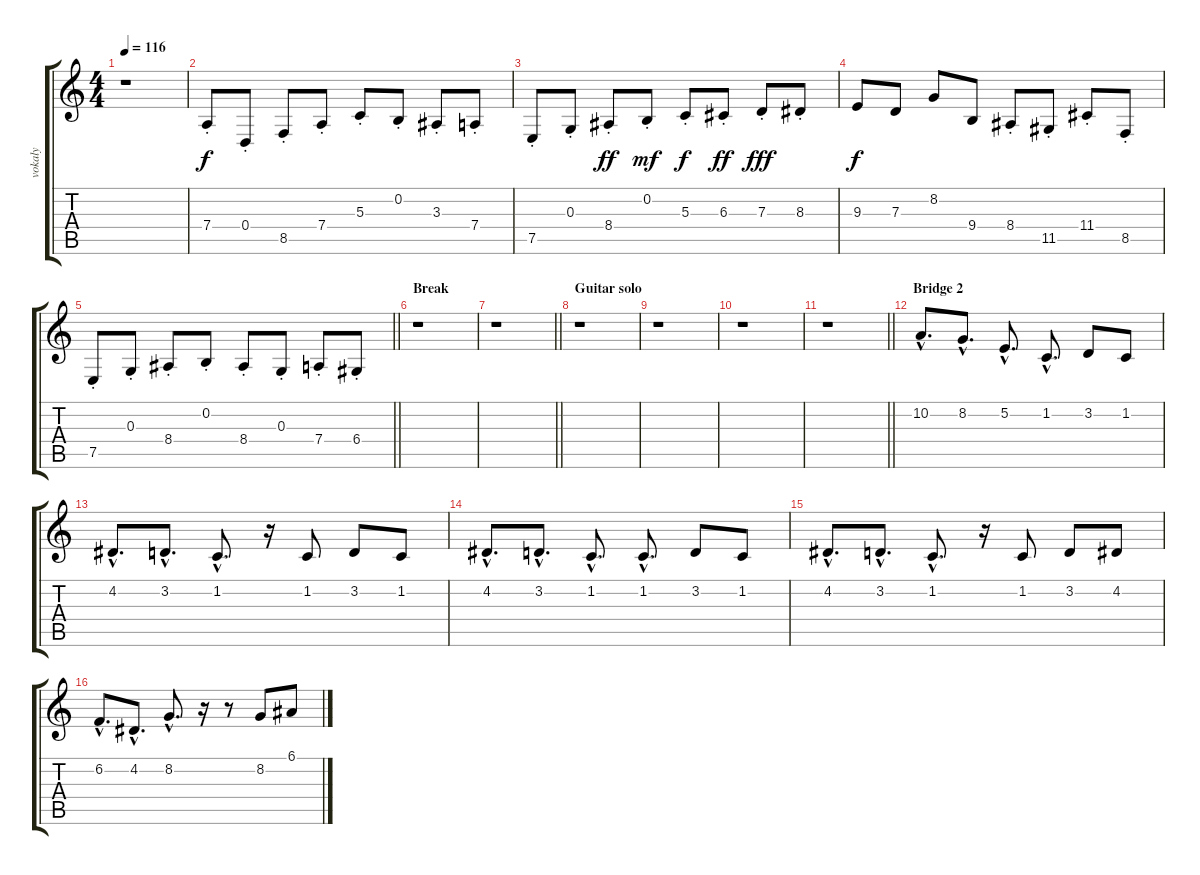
\track ("vokaly" "vokaly") {instrument oboe}
\staff {score tabs}
\tuning (E4 B3 G3 D3 A2 E2) {hide}
\ts (4 4)
\tempo 116
\clef g2
\ks c
r.1{dy ff} |
7.4{st}.8{dy f} 0.4{st}.8 8.5{st}.8 7.4{st}.8 5.3{st}.8 0.2{st}.8 3.3{st}.8 7.4{st}.8 |
7.5{st}.8 0.3{st}.8 8.4{st}.8{dy ff} 0.2{st}.8{dy mf} 5.3{st}.8{dy f} 6.3{st}.8{dy ff} 7.3{st}.8{dy fff} 8.3{st}.8 |
9.3.8{dy f} 7.3.8 8.2.8 9.4.8 8.4{st}.8 11.5{st}.8 11.4{st}.8 8.5{st}.8 |
\barLineRight lightlight
7.5{st}.8 0.3{st}.8 8.4{st}.8 0.2{st}.8 8.4{st}.8 0.3{st}.8 7.4{st}.8 6.4{st}.8 |
\section ("" "Break")
r.1 |
\barLineRight lightlight
r.1 |
\section ("" "Guitar solo")
r.1 |
r.1 |
r.1 |
\barLineRight lightlight
r.1 |
\section ("" "Bridge 2")
10.2{hac}.8{d} 8.2{hac}.8{d} 5.2{hac}.8{d} 1.2{hac}.8{d} 3.2.8 1.2.8 |
4.2{hac}.8{d} 3.2{hac}.8{d} 1.2{hac}.8{d} r.16 1.2.8 3.2.8 1.2.8 |
4.2{hac}.8{d} 3.2{hac}.8{d} 1.2{hac}.8{d} 1.2{hac}.8{d} 3.2.8 1.2.8 |
4.2{hac}.8{d} 3.2{hac}.8{d} 1.2{hac}.8{d} r.16 1.2.8 3.2.8 4.2.8 |
6.2{hac}.8{d} 4.2{hac}.8{d} 8.2{hac}.8{d} r.16 r.8 8.2.8 6.1.8
